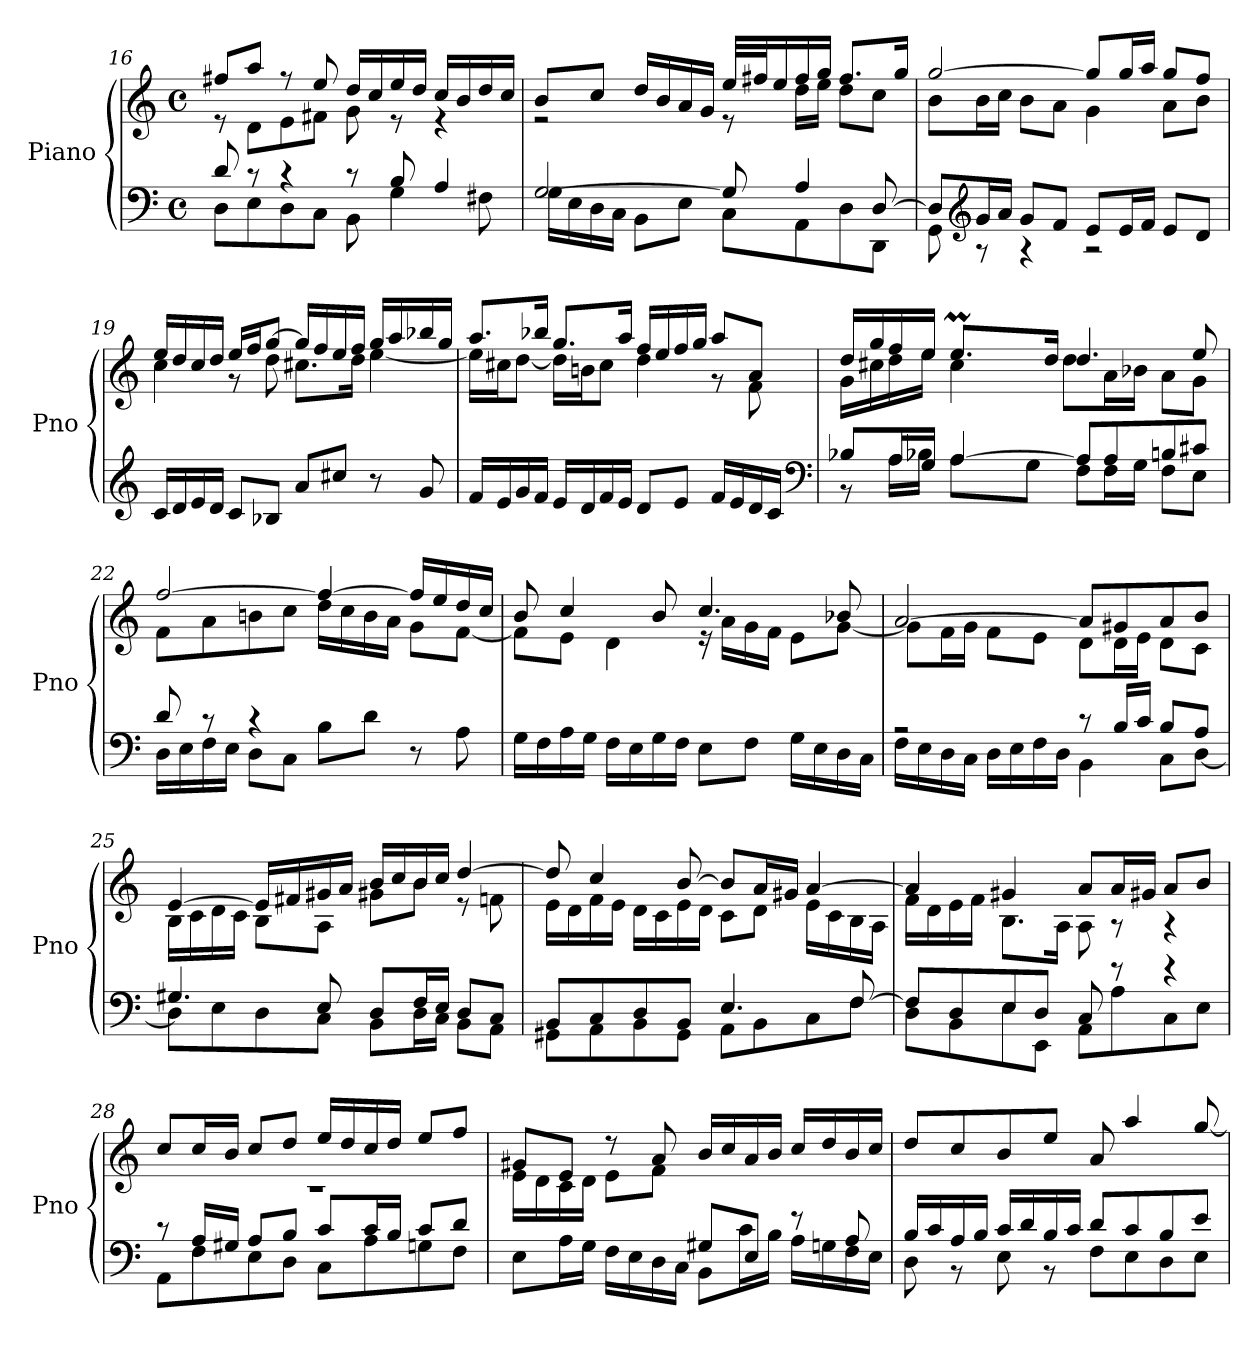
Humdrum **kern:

**kern	**kern
*part1	*part1
*staff2	*staff1
*I"Piano	*
*I'Pno	*
*clefF4	*clefG2
*k[]	*k[]
*C:	*C:
*M4/4	*M4/4
*met(c)	*met(c)
=16	=16
*^	*^
8d/	8D\L	8ff#X/L	8re
8rc	8E\	8aa/J	8d\L
4rc	8D\	8rff	8e\
.	8C\J	8ee/	8f#X\J
8rc	8BB\	16dd/LL	8g\
.	.	16cc/	.
8B/	4G\	16ee/	8re
.	.	16dd/JJ	.
4A/	.	16cc/LL	4re
.	.	16b/	.
.	8F#X\	16dd/	.
.	.	16cc/JJ	.
!!LO:PB:g=z	!!
=17	=17	=17	=17
[2G/	16G\LL	8b/L	2re
.	16E\	.	.
.	16D\	8cc/J	.
.	16C\JJ	.	.
.	8BB\L	16dd/LL	.
.	.	16b/	.
.	8E\J	16a/	.
.	.	16g/JJ	.
8G/]	8C\L	32ee/LLL	8re
.	.	32ff#X/J	.
.	.	16ee/	.
4A/	8AA\	16ff#/	16dd\LL
.	.	16gg/JJ	16ee\JJ
.	8D\	8.ff#/L	8dd\L
[8D/	8DD\J	.	8cc\J
.	.	16gg/Jk	.
=18	=18	=18	=18
8D/L]	8GG\	[2gg/	8b\L
*clefG2	*	*	*
16g/L	8rA	.	16b\L
16a/JJ	.	.	16cc\JJ
8g/L	4rA	.	8b\L
8f/J	.	.	8a\J
8e/L	2rA	8gg/L]	4g\
16e/L	.	16gg/L	.
16f/JJ	.	16aa/JJ	.
8e/L	.	8gg/L	8a\L
8d/J	.	8ff/J	8b\J
*v	*v	*	*
=19	=19	=19
16c/LL	16ee/LL	4cc\
16d/	16dd/	.
16e/	16cc/	.
16d/JJ	16dd/JJ	.
8c/L	16ee/LL	8rg
.	16ff/J	.
8B-X/J	[8gg/J	8dd\
8a/L	16gg/LL]	8.cc#X\L
.	16ff/	.
8cc#X/J	16ee/	.
.	16ff/JJ	16dd\Jk
8r	16gg/LL	[4ee\
.	16aa/	.
8g/	16bb-X/	.
.	16gg/JJ	.
!!LO:LB:g=z	!!
=20	=20	=20
16f/LL	8.aa/L	16ee\LL]
16e/	.	16cc#X\J
16g/	.	[8dd\J
16f/JJ	16bb-X/Jk	.
16e/LL	8.gg/L	16dd\LL]
16d/	.	16bn\J
16f/	.	8cc#\J
16e/JJ	16aa/Jk	.
8d/L	16ff/LL	4dd\
.	16ee/	.
8e/J	16ff/	.
.	16gg/JJ	.
16f/LL	8aa/L	8rg
16e/	.	.
16d/	8a/J	8f\
16c/JJ	.	.
*	*v	*v
*clefF4	*
=21	=21
*^	*^
*	*	*	*^
8B-X/L	8r	16dd/LL	16g\LL	4ryy
.	.	16gg/	16cc#X\	.
16A/L	16A\LL	16ff/	16dd\	.
16G/JJ	16B-X\JJ	16ee/JJ	16ee\JJ	.
[4A/	8A\L	8.eem/L	4cc#\	32ffyy
.	.	.	.	32eeyy
.	.	.	.	32ffyy
.	.	.	.	16.eeyy
.	8G\J	.	.	.
.	.	16dd/Jk	.	2ryy
8A/L]	8F\L	4.dd/	8dd\L	.
8A/	16F\L	.	16a\L	.
.	16G\JJ	.	16b-X\JJ	.
8Bn/	8F\L	.	8a\L	.
8c#X/J	8E\J	8ee/	8g\J	.
.	.	.	.	16ryy
*	*	*	*v	*v
=22	=22	=22	=22
8d/	16D\LL	[2ff/	8f\L
.	16E\	.	.
8rc	16F\	.	8a\
.	16E\JJ	.	.
4rc	8D\L	.	8bn\
.	8C\J	.	8cc\J
8B\L	2ryy	4ff/_	16dd\LL
.	.	.	16cc\
8d\J	.	.	16b\
.	.	.	16a\JJ
8r	.	16ff/LL]	8g\L
.	.	16ee/	.
8A\	.	16dd/	[8f\J
.	.	16cc/JJ	.
*v	*v	*	*
!!LO:LB:g=z	!!
=23	=23	=23
16G\LL	8b/	8f\L]
16F\	.	.
16A\	4cc/	8e\J
16G\JJ	.	.
16F\LL	.	4d\
16E\	.	.
16G\	8b/	.
16F\JJ	.	.
8E\L	4.cc/	16re
.	.	16a\LL
8F\J	.	16g\
.	.	16f\JJ
16G\LL	.	8e\L
16E\	.	.
16D\	8b-X/	[8g\J
16C\JJ	.	.
=24	=24	=24
*^	*	*
2rA	16F\LL	[2a/	8g\L]
.	16E\	.	.
.	16D\	.	16f\L
.	16C\JJ	.	16g\JJ
.	16D\LL	.	8f\L
.	16E\	.	.
.	16F\	.	8e\J
.	16D\JJ	.	.
8rc	4BB\	8a/L]	8d\L
16B/LL	.	8g#X/	16d\L
16c/JJ	.	.	16e\JJ
8B/L	8C\L	8a/	8d\L
8A/J	[8D\J	8b/J	8c\J
=25	=25	=25	=25
4.G#X/	8D\L]	[4e/	16B\LL
.	.	.	16c\
.	8E\	.	16d\
.	.	.	16c\JJ
.	8D\	16e/LL]	8B\L
.	.	16f#X/	.
8E/	8C\J	16g#X/	8A\J
.	.	16a/JJ	.
8D/L	8BB\L	16b/LL	8g#X\L
.	.	16cc/	.
16F/L	16D\L	16b/	8b\J
16E/JJ	16C\JJ	16cc/JJ	.
8D/L	8BB\L	[4dd/	8re
8C/J	8AA\J	.	8fn\
!!LO:LB:g=z	!!
=26	=26	=26	=26
8BB/L	8GG#X\L	8dd/]	16e\LL
.	.	.	16d\
8C/	8AA\	4cc/	16f\
.	.	.	16e\JJ
8D/	8BB\	.	16d\LL
.	.	.	16c\
8BB/J	8GG#\J	[8b/	16e\
.	.	.	16d\JJ
4.E/	8AA\L	8b/L]	8c\L
.	8BB\	16a/L	8d\J
.	.	16g#X/JJ	.
.	8C\	[4a/	16e\LL
.	.	.	16c\
[8F/	8F\J	.	16B\
.	.	.	16A\JJ
=27	=27	=27	=27
8F/L]	8D\L	4a/]	16f\LL
.	.	.	16d\
8D/	8BB\	.	16e\
.	.	.	16f\JJ
8E/	8E\	4g#X/	8.B\L
8D/J	8EE\J	.	.
.	.	.	16A\Jk
8C/	8AA\L	8a/L	8A\
8re	8A\	16a/L	8rA
.	.	16g#X/JJ	.
4re	8C\	8a/L	4rA
.	8E\J	8b/J	.
=28	=28	=28	=28
8rc	8AA\L	1rc	8cc/L
16A/LL	8F\	.	16cc/L
16G#X/JJ	.	.	16b/JJ
8A/L	8E\	.	8cc/L
8B/J	8D\J	.	8dd/J
8c/L	8C\L	.	16ee/LL
.	.	.	16dd/
16c/L	8A\	.	16cc/
16B/JJ	.	.	16dd/JJ
8c/L	8Gn\	.	8ee/L
8d/J	8F\J	.	8ff/J
!!LO:LB:g=z	!!
=29	=29	=29	=29
8E\L	2ryy	8g#X/L	16e\LL
.	.	.	16d\
16A\L	.	8e/J	16c\
16G\JJ	.	.	16d\JJ
16F\LL	.	8rdd	8e\L
16E\	.	.	.
16D\	.	8a/	8f\J
16C\JJ	.	.	.
8G#X/L	8BB\L	16b/LL	2ryy
.	.	16cc/	.
8E/J	16c\L	16a/	.
.	16B\JJ	16b/JJ	.
8re	16A\LL	16cc/LL	.
.	16Gn\	16dd/	.
8A/	16F\	16b/	.
.	16E\JJ	16cc/JJ	.
*	*	*v	*v
=30	=30	=30
16B/LL	8D\	8dd/L
16c/	.	.
16A/	8rBB	8cc/
16B/JJ	.	.
16c/LL	8E\	8b/
16d/	.	.
16B/	8rBB	8ee/J
16c/JJ	.	.
8d/L	8F\L	8a/
8c/	8E\	4aa/
8B/	8D\	.
8e/J	8E\J	[8gg/
*v	*v	*
=	=
*-	*-
